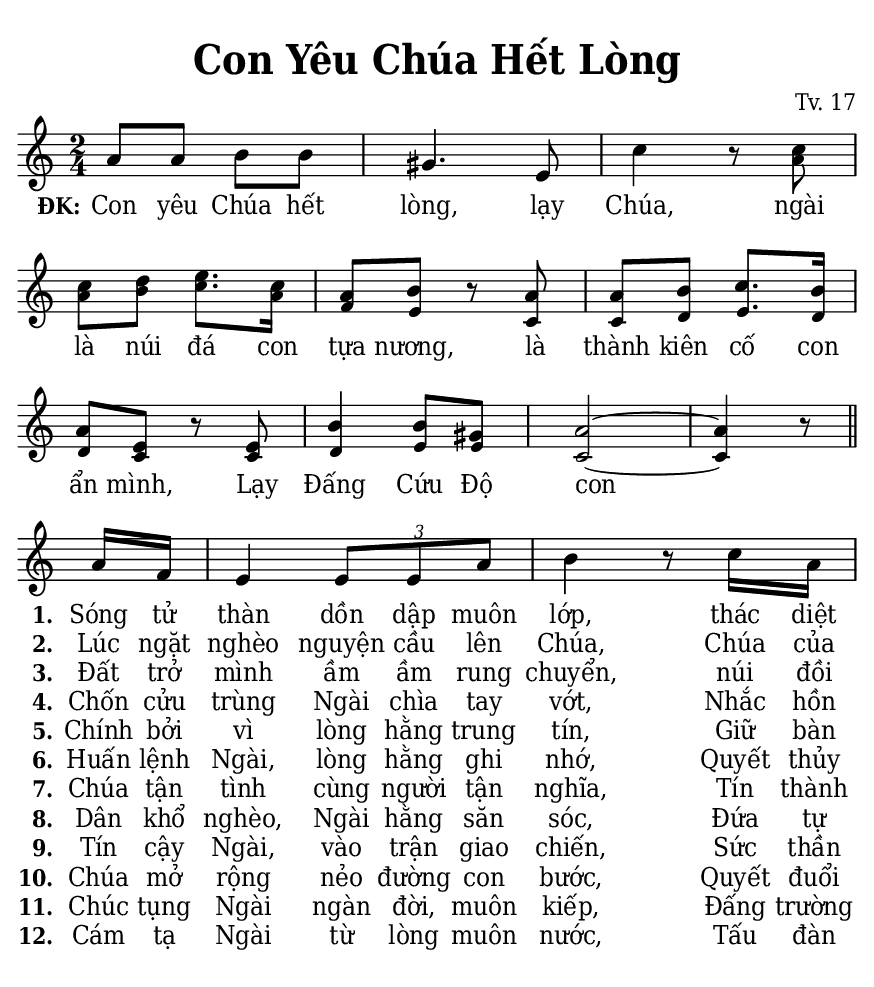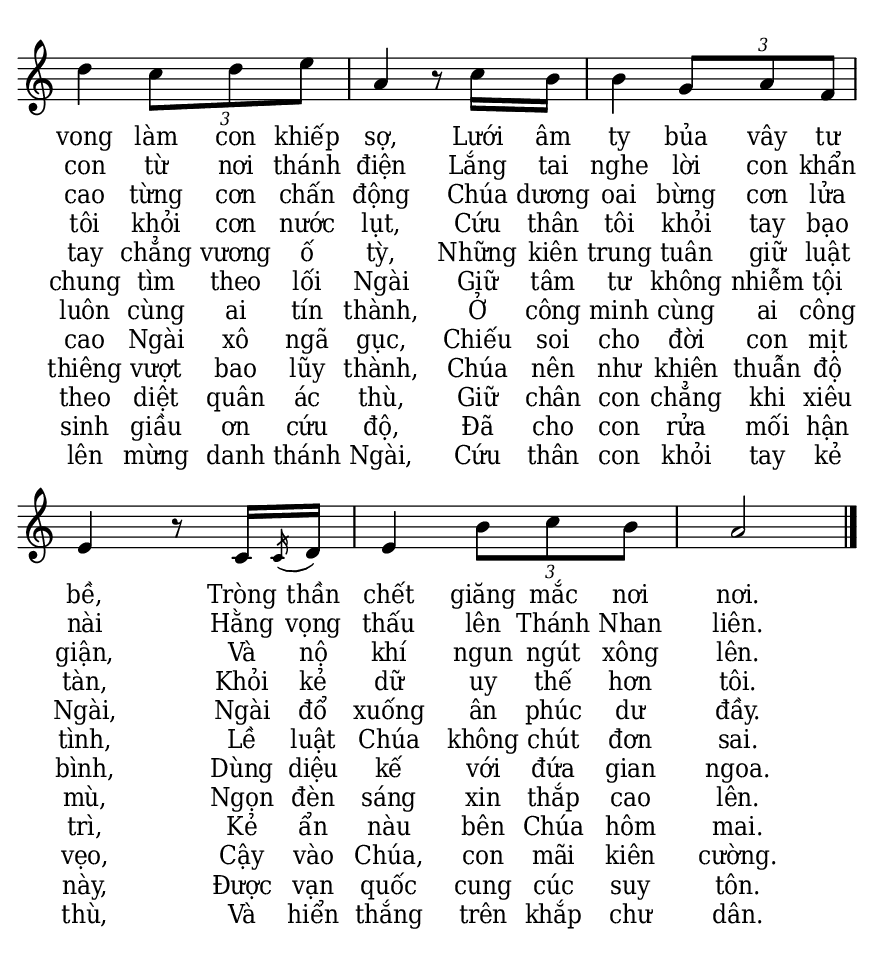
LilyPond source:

% Cài đặt chung\
\version "2.22.1"
\include "english.ly"

\header {
  title = \markup { \fontsize #1 "Con Yêu Chúa Hết Lòng" }
  composer = "Tv. 17"
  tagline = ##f
}

% Nhạc phiên khúc
nhacPhienKhucSop = \relative c'' {
  a8 a b b |
  gs4. e8 |
  c'4 r8 c | \break
  c d e8. c16 |
  a8 b r a |
  a b c8. b16 |
  a8 e r e |
  b'4 b8 gs |
  a2 ~ |
  a4 r8 \bar "||" \break
  
  a16 f |
  e4 \tuplet 3/2 { e8 e a } |
  b4 r8 c16 a |
  d4 \tuplet 3/2 { c8 d e } |
  a,4 r8 c16 b |
  b4 \tuplet 3/2 { g8 a f } |
  e4 r8 c16 \slashedGrace { c16 ( } d) |
  e4 \tuplet 3/2 { b'8 c b } |
  a2 \bar "|."
}

nhacPhienKhucAlto = \relative c'' {
  a8 a b b |
  gs4. e8 |
  c'4 r8 a |
  a b c8. a16 |
  f8 e r c |
  c d e8. d16 |
  d8 c r c |
  d4 e8 e |
  c2 ~ |
  c4 r8
}

% Lời phiên khúc
loiPhienKhucSop = \lyrics {
  \set stanza = "ĐK:"
  Con yêu Chúa hết lòng,
  lạy Chúa, ngài là núi đá con tựa nương,
  là thành kiên cố con ẩn mình,
  Lạy Đấng Cứu Độ con
  <<
    {
      \set stanza = "1."
      Sóng tử thàn dồn dập muôn lớp,
      thác diệt vong làm con khiếp sợ,
      Lưới âm ty bủa vây tư bề,
      Tròng thần chết giăng mắc nơi nơi.
    }
    \new Lyrics {
	    \set associatedVoice = "beSop"
	    \set stanza = "2."
	    Lúc ngặt nghèo nguyện cầu lên Chúa,
	    Chúa của con từ nơi thánh điện
	    Lắng tai nghe lời con khẩn nài
	    Hằng vọng thấu lên Thánh Nhan liên.
    }
    \new Lyrics {
	    \set associatedVoice = "beSop"
	    \set stanza = "3."
	    Đất trở mình ầm ầm rung chuyển,
	    núi đồi cao từng cơn chấn động
	    Chúa dương oai bừng cơn lửa giận,
	    Và nộ khí ngun ngút xông lên.
    }
    \new Lyrics {
	    \set associatedVoice = "beSop"
	    \set stanza = "4."
	    Chốn cửu trùng Ngài chìa tay vớt,
	    Nhắc hồn tôi khỏi cơn nước lụt,
	    Cứu thân tôi khỏi tay bạo tàn,
	    Khỏi kẻ dữ uy thế hơn tôi.
    }
    \new Lyrics {
	    \set associatedVoice = "beSop"
	    \set stanza = "5."
	    Chính bởi vì lòng hằng trung tín,
	    Giữ bàn tay chẳng vương ố tỳ,
	    Những kiên trung tuân giữ luật Ngài,
	    Ngài đổ xuống ân phúc dư đầy.
    }
    \new Lyrics {
	    \set associatedVoice = "beSop"
	    \set stanza = "6."
	    Huấn lệnh Ngài, lòng hằng ghi nhớ,
	    Quyết thủy chung tìm theo lối Ngài
	    Giữ tâm tư không nhiễm tội tình,
	    Lề luật Chúa không chút đơn sai.
    }
    \new Lyrics {
	    \set associatedVoice = "beSop"
	    \set stanza = "7."
	    Chúa tận tình cùng người tận nghĩa,
	    Tín thành luôn cùng ai tín thành,
	    Ở công minh cùng ai công bình,
	    Dùng diệu kế với đứa gian ngoa.
    }
    \new Lyrics {
	    \set associatedVoice = "beSop"
	    \set stanza = "8."
	    Dân khổ nghèo, Ngài hằng săn sóc,
	    Đứa tự cao Ngài xô ngã gục,
	    Chiếu soi cho đời con mịt mù,
	    Ngọn đèn sáng xin thắp cao lên.
    }
    \new Lyrics {
	    \set associatedVoice = "beSop"
	    \set stanza = "9."
	    Tín cậy Ngài, vào trận giao chiến,
	    Sức thần thiêng vượt bao lũy thành,
	    Chúa nên như khiên thuẫn độ trì,
	    Kẻ ẩn nàu bên Chúa hôm mai.
    }
    \new Lyrics {
	    \set associatedVoice = "beSop"
	    \set stanza = "10."
	    Chúa mở rộng nẻo đường con bước,
	    Quyết đuổi theo diệt quân ác thù,
	    Giữ chân con chẳng khi xiêu vẹo,
	    Cậy vào Chúa, con mãi kiên cường.
    }
    \new Lyrics {
	    \set associatedVoice = "beSop"
	    \set stanza = "11."
	    Chúc tụng Ngài ngàn đời, muôn kiếp,
	    Đấng trường sinh giầu ơn cứu độ,
	    Đã cho con rửa mối hận này,
	    Được vạn quốc cung cúc suy tôn.
    }
    \new Lyrics {
	    \set associatedVoice = "beSop"
	    \set stanza = "12."
	    Cám tạ Ngài từ lòng muôn nước,
	    Tấu đàn lên mừng danh thánh Ngài,
	    Cứu thân con khỏi tay kẻ thù,
	    Và hiển thắng trên khắp chư dân.
    }
  >>
}

% Dàn trang
\paper {
  #(set-paper-size "a5")
  top-margin = 10\mm
  bottom-margin = 3\mm
  left-margin = 3\mm
  right-margin = 3\mm
  indent = #0
  #(define fonts
	 (make-pango-font-tree "Deja Vu Serif Condensed"
	 		       "Deja Vu Serif Condensed"
			       "Deja Vu Serif Condensed"
			       (/ 20 20)))
  print-page-number = ##f
  page-count = #2
  ragged-bottom = ##t
  system-system-spacing = #'((basic-distance . 0.1) (padding . 3))
}

TongNhip = {
  \key c \major \time 2/4
  \set Timing.beamExceptions = #'()
  \set Timing.baseMoment = #(ly:make-moment 1/4)
}

% Đổi kích thước nốt cho bè phụ
notBePhu =
#(define-music-function (font-size music) (number? ly:music?)
   (for-some-music
     (lambda (m)
       (if (music-is-of-type? m 'rhythmic-event)
           (begin
             (set! (ly:music-property m 'tweaks)
                   (cons `(font-size . ,font-size)
                         (ly:music-property m 'tweaks)))
             #t)
           #f))
     music)
   music)

\score {
  \new ChoirStaff <<
    \new Staff \with {
        \consists "Merge_rests_engraver"
        printPartCombineTexts = ##f
      }
      <<
      \new Voice \TongNhip \partCombine 
        \nhacPhienKhucSop
        \notBePhu -1 { \nhacPhienKhucAlto }
      \new NullVoice = beSop \nhacPhienKhucSop
      \new Lyrics \lyricsto beSop \loiPhienKhucSop
      >>
  >>
  \layout {
    \override Lyrics.LyricSpace.minimum-distance = #0.8
    \override Score.BarNumber.break-visibility = ##(#f #f #f)
    \override Score.SpacingSpanner.uniform-stretching = ##t
  } 
}
